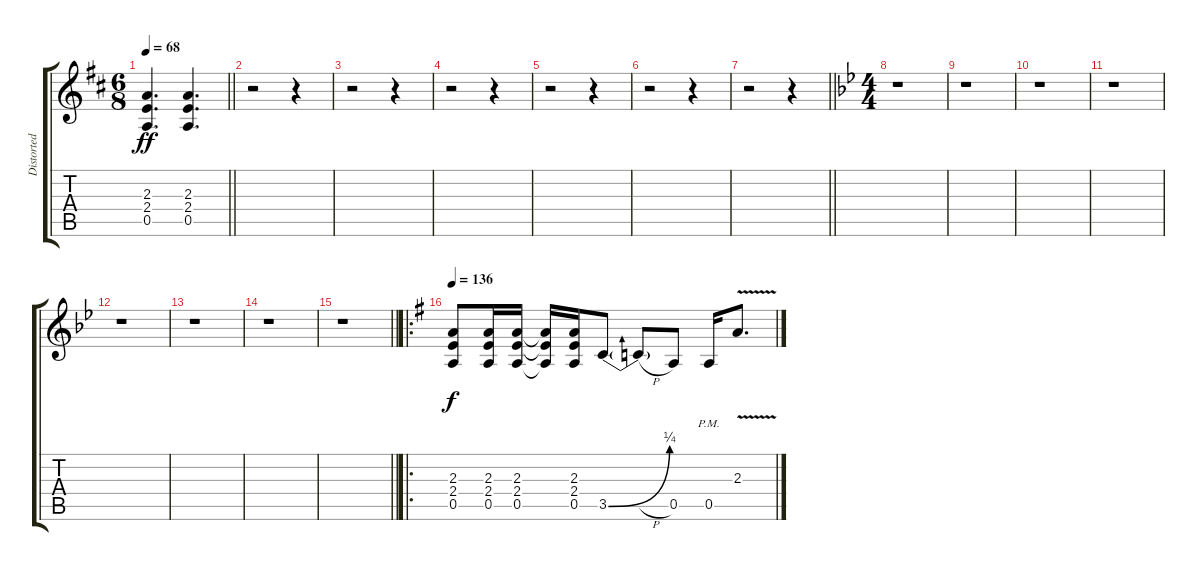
\track ("Distorted [Centre]" "Distorted ") {instrument overdrivenguitar}
\staff {score tabs}
\tuning (E4 B3 G3 D3 A2 E2) {hide}
\ts (6 8)
\tempo 68
\clef g2
\barLineRight lightlight
\ks d
(2.3 2.4 0.5).4{d dy ff} (2.3 2.4 0.5).4{d} |
\section ("" " ")
r.2 r.4 |
r.2 r.4 |
r.2 r.4 |
r.2 r.4 |
r.2 r.4 |
\barLineRight lightlight
r.2 r.4 |
\ts (4 4)
\section ("" " ")
\ks bb
r.1 |
r.1 |
r.1 |
r.1 |
r.1 |
r.1 |
r.1 |
\barLineRight lightlight
r.1 |
\ro
\tempo 136
\ks g
(2.3 2.4 0.5).8{dy f} (2.3 2.4 0.5).16 (2.3 2.4 0.5).16 (2.3{t} 2.4{t} 0.5{t}).16 (2.3 2.4 0.5).16 3.5{be (bend 0 0 60 1)}.8 3.5{h t}.8 0.5.8 0.5{pm}.16 2.3{v}.8{d}
